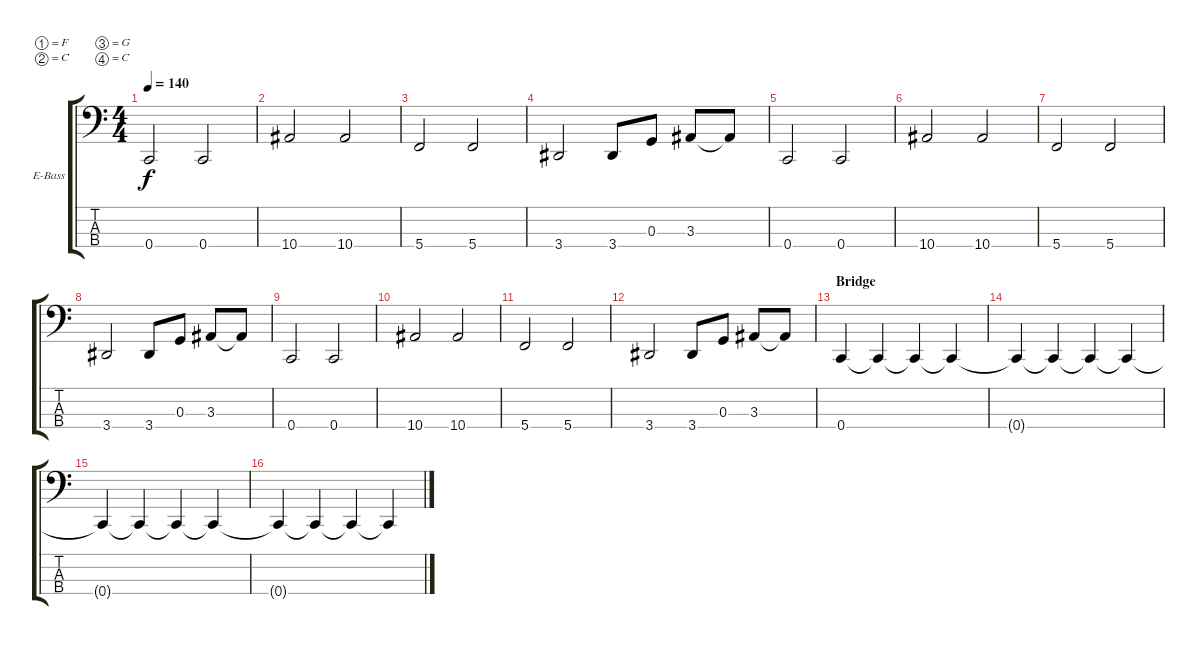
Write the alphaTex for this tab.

\bracketExtendMode groupsimilarinstruments
\firstSystemTrackNameOrientation horizontal
\otherSystemsTrackNameOrientation horizontal
\track ("Bass" "E-Bass") {instrument electricbassfinger}
\staff {score tabs}
\tuning (F2 C2 G1 C1)
\ts (4 4)
\tempo 140
\clef f4
\ks c
0.4.2{dy f} 0.4.2 |
10.4.2 10.4.2 |
5.4.2 5.4.2 |
3.4.2 3.4.8 0.3.8 3.3.8 3.3{t}.8 |
0.4.2 0.4.2 |
10.4.2 10.4.2 |
5.4.2 5.4.2 |
3.4.2 3.4.8 0.3.8 3.3.8 3.3{t}.8 |
0.4.2 0.4.2 |
10.4.2 10.4.2 |
5.4.2 5.4.2 |
3.4.2 3.4.8 0.3.8 3.3.8 3.3{t}.8 |
\section ("" "Bridge")
0.4.4 0.4{t}.4 0.4{t}.4 0.4{t}.4 |
0.4{t}.4 0.4{t}.4 0.4{t}.4 0.4{t}.4 |
0.4{t}.4 0.4{t}.4 0.4{t}.4 0.4{t}.4 |
0.4{t}.4 0.4{t}.4 0.4{t}.4 0.4{t}.4
